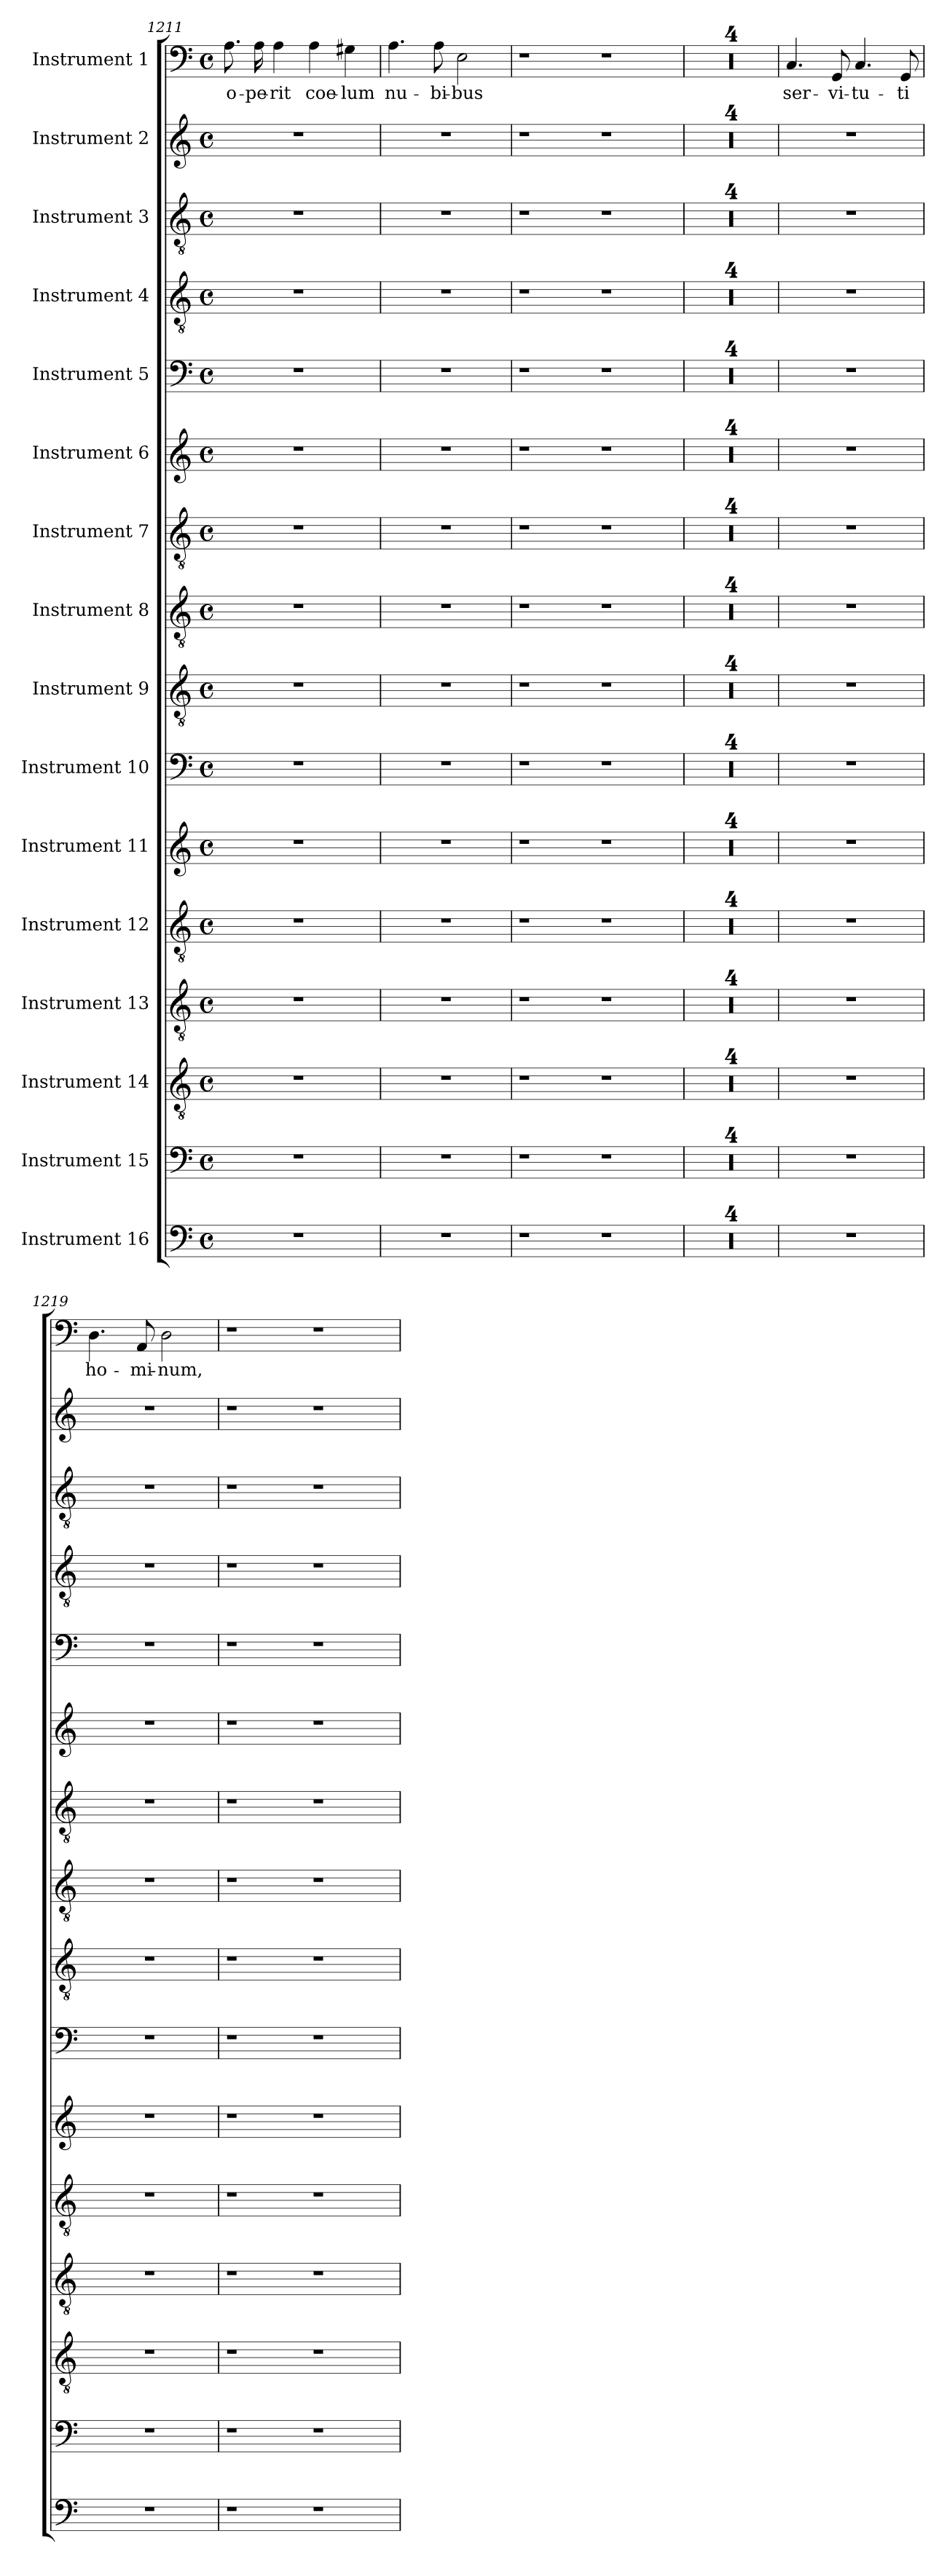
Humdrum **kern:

**kern	**kern	**kern	**kern	**kern	**kern	**kern	**kern	**kern	**kern	**kern	**kern	**kern	**kern	**kern	**kern	**text
*part16	*part15	*part14	*part13	*part12	*part11	*part10	*part9	*part8	*part7	*part6	*part5	*part4	*part3	*part2	*part1	*part1
*staff16	*staff15	*staff14	*staff13	*staff12	*staff11	*staff10	*staff9	*staff8	*staff7	*staff6	*staff5	*staff4	*staff3	*staff2	*staff1	*staff1
*I"Instrument 16	*I"Instrument 15	*I"Instrument 14	*I"Instrument 13	*I"Instrument 12	*I"Instrument 11	*I"Instrument 10	*I"Instrument 9	*I"Instrument 8	*I"Instrument 7	*I"Instrument 6	*I"Instrument 5	*I"Instrument 4	*I"Instrument 3	*I"Instrument 2	*I"Instrument 1	*
*clefF4	*clefF4	*clefGv2	*clefGv2	*clefGv2	*clefG2	*clefF4	*clefGv2	*clefGv2	*clefGv2	*clefG2	*clefF4	*clefGv2	*clefGv2	*clefG2	*clefF4	*
*k[]	*k[]	*k[]	*k[]	*k[]	*k[]	*k[]	*k[]	*k[]	*k[]	*k[]	*k[]	*k[]	*k[]	*k[]	*k[]	*
*C:	*C:	*C:	*C:	*C:	*C:	*C:	*C:	*C:	*C:	*C:	*C:	*C:	*C:	*C:	*C:	*
*M4/4	*M4/4	*M4/4	*M4/4	*M4/4	*M4/4	*M4/4	*M4/4	*M4/4	*M4/4	*M4/4	*M4/4	*M4/4	*M4/4	*M4/4	*M4/4	*
*met(c)	*met(c)	*met(c)	*met(c)	*met(c)	*met(c)	*met(c)	*met(c)	*met(c)	*met(c)	*met(c)	*met(c)	*met(c)	*met(c)	*met(c)	*met(c)	*
=1211	=1211	=1211	=1211	=1211	=1211	=1211	=1211	=1211	=1211	=1211	=1211	=1211	=1211	=1211	=1211	=1211
!	!	!	!	!	!	!	!	!	!	!	!	!	!	!	!	!LO:LY:b:cj
1r	1r	1r	1r	1r	1r	1r	1r	1r	1r	1r	1r	1r	1r	1r	8.A\	o-
!	!	!	!	!	!	!	!	!	!	!	!	!	!	!	!	!LO:LY:b:cj
.	.	.	.	.	.	.	.	.	.	.	.	.	.	.	16A\	-pe-
!	!	!	!	!	!	!	!	!	!	!	!	!	!	!	!	!LO:LY:b:cj
.	.	.	.	.	.	.	.	.	.	.	.	.	.	.	4A\	-rit
!	!	!	!	!	!	!	!	!	!	!	!	!	!	!	!	!LO:LY:b:cj
.	.	.	.	.	.	.	.	.	.	.	.	.	.	.	4A\	coe-
!	!	!	!	!	!	!	!	!	!	!	!	!	!	!	!	!LO:LY:b:cj
.	.	.	.	.	.	.	.	.	.	.	.	.	.	.	4G#X\	-lum
=1212	=1212	=1212	=1212	=1212	=1212	=1212	=1212	=1212	=1212	=1212	=1212	=1212	=1212	=1212	=1212	=1212
!	!	!	!	!	!	!	!	!	!	!	!	!	!	!	!	!LO:LY:b:cj
1r	1r	1r	1r	1r	1r	1r	1r	1r	1r	1r	1r	1r	1r	1r	4.A\	nu-
!	!	!	!	!	!	!	!	!	!	!	!	!	!	!	!	!LO:LY:b:cj
.	.	.	.	.	.	.	.	.	.	.	.	.	.	.	8A\	-bi-
!	!	!	!	!	!	!	!	!	!	!	!	!	!	!	!	!LO:LY:b:cj
.	.	.	.	.	.	.	.	.	.	.	.	.	.	.	2E\	-bus
=1213	=1213	=1213	=1213	=1213	=1213	=1213	=1213	=1213	=1213	=1213	=1213	=1213	=1213	=1213	=1213	=1213
1r	1r	1r	1r	1r	1r	1r	1r	1r	1r	1r	1r	1r	1r	1r	1r	.
1r	1r	1r	1r	1r	1r	1r	1r	1r	1r	1r	1r	1r	1r	1r	1r	.
=1214	=1214	=1214	=1214	=1214	=1214	=1214	=1214	=1214	=1214	=1214	=1214	=1214	=1214	=1214	=1214	=1214
1r	1r	1r	1r	1r	1r	1r	1r	1r	1r	1r	1r	1r	1r	1r	1r	.
=1215	=1215	=1215	=1215	=1215	=1215	=1215	=1215	=1215	=1215	=1215	=1215	=1215	=1215	=1215	=1215	=1215
1r	1r	1r	1r	1r	1r	1r	1r	1r	1r	1r	1r	1r	1r	1r	1r	.
=1216	=1216	=1216	=1216	=1216	=1216	=1216	=1216	=1216	=1216	=1216	=1216	=1216	=1216	=1216	=1216	=1216
1r	1r	1r	1r	1r	1r	1r	1r	1r	1r	1r	1r	1r	1r	1r	1r	.
=1217	=1217	=1217	=1217	=1217	=1217	=1217	=1217	=1217	=1217	=1217	=1217	=1217	=1217	=1217	=1217	=1217
1r	1r	1r	1r	1r	1r	1r	1r	1r	1r	1r	1r	1r	1r	1r	1r	.
=1218	=1218	=1218	=1218	=1218	=1218	=1218	=1218	=1218	=1218	=1218	=1218	=1218	=1218	=1218	=1218	=1218
!	!	!	!	!	!	!	!	!	!	!	!	!	!	!	!	!LO:LY:b:cj
1r	1r	1r	1r	1r	1r	1r	1r	1r	1r	1r	1r	1r	1r	1r	4.C/	ser-
!	!	!	!	!	!	!	!	!	!	!	!	!	!	!	!	!LO:LY:b:cj
.	.	.	.	.	.	.	.	.	.	.	.	.	.	.	8GG/	-vi-
!	!	!	!	!	!	!	!	!	!	!	!	!	!	!	!	!LO:LY:b:cj
.	.	.	.	.	.	.	.	.	.	.	.	.	.	.	4.C/	-tu-
!	!	!	!	!	!	!	!	!	!	!	!	!	!	!	!	!LO:LY:b:cj
.	.	.	.	.	.	.	.	.	.	.	.	.	.	.	8GG/	-ti
!!LO:LB:g=z
=1219	=1219	=1219	=1219	=1219	=1219	=1219	=1219	=1219	=1219	=1219	=1219	=1219	=1219	=1219	=1219	=1219
!	!	!	!	!	!	!	!	!	!	!	!	!	!	!	!	!LO:LY:b:cj
1r	1r	1r	1r	1r	1r	1r	1r	1r	1r	1r	1r	1r	1r	1r	4.D\	ho-
!	!	!	!	!	!	!	!	!	!	!	!	!	!	!	!	!LO:LY:b:cj
.	.	.	.	.	.	.	.	.	.	.	.	.	.	.	8AA/	-mi-
!	!	!	!	!	!	!	!	!	!	!	!	!	!	!	!	!LO:LY:b:cj
.	.	.	.	.	.	.	.	.	.	.	.	.	.	.	2D\	-num,
=1220	=1220	=1220	=1220	=1220	=1220	=1220	=1220	=1220	=1220	=1220	=1220	=1220	=1220	=1220	=1220	=1220
1r	1r	1r	1r	1r	1r	1r	1r	1r	1r	1r	1r	1r	1r	1r	1r	.
1r	1r	1r	1r	1r	1r	1r	1r	1r	1r	1r	1r	1r	1r	1r	1r	.
=	=	=	=	=	=	=	=	=	=	=	=	=	=	=	=	=
*-	*-	*-	*-	*-	*-	*-	*-	*-	*-	*-	*-	*-	*-	*-	*-	*-
